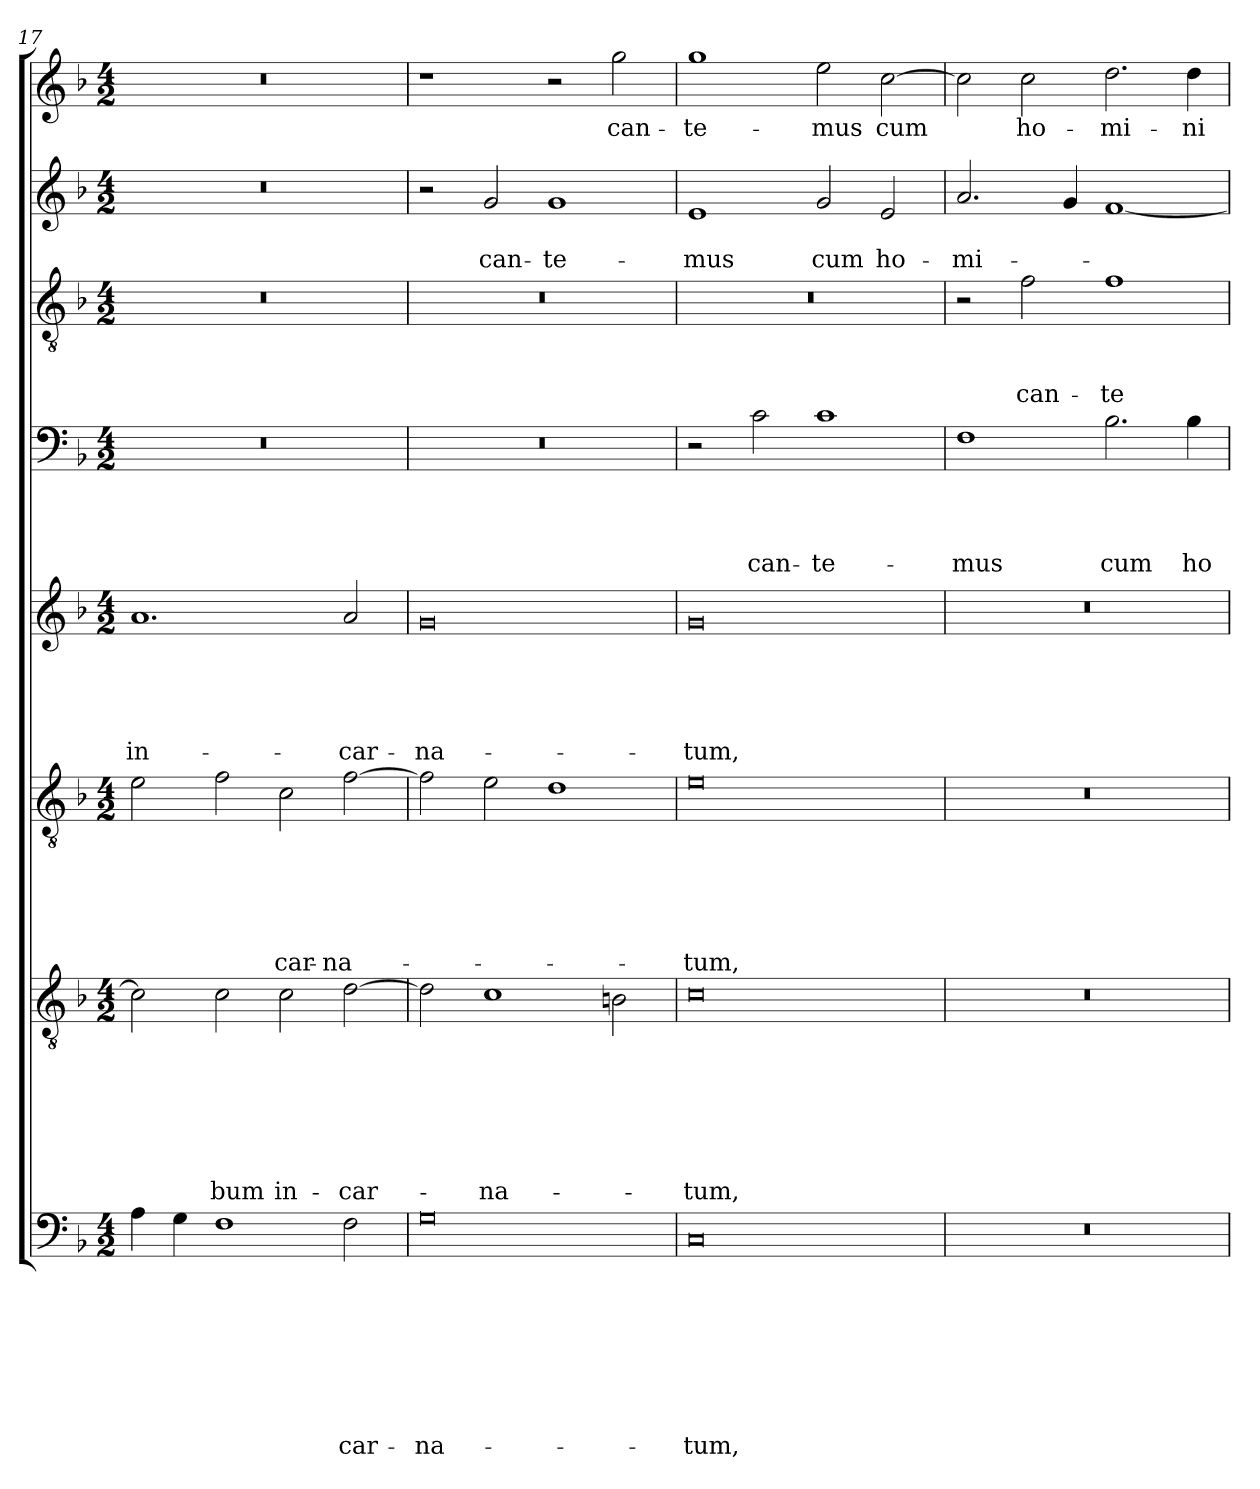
**kern	**text	**text	**text	**text	**text	**text	**text	**text	**kern	**text	**text	**text	**text	**text	**text	**text	**kern	**text	**text	**text	**text	**text	**text	**kern	**text	**text	**text	**text	**text	**kern	**text	**text	**text	**text	**kern	**text	**text	**text	**kern	**text	**text	**kern	**text
*part8	*part8	*part8	*part8	*part8	*part8	*part8	*part8	*part8	*part7	*part7	*part7	*part7	*part7	*part7	*part7	*part7	*part6	*part6	*part6	*part6	*part6	*part6	*part6	*part5	*part5	*part5	*part5	*part5	*part5	*part4	*part4	*part4	*part4	*part4	*part3	*part3	*part3	*part3	*part2	*part2	*part2	*part1	*part1
*staff8	*staff8	*staff8	*staff8	*staff8	*staff8	*staff8	*staff8	*staff8	*staff7	*staff7	*staff7	*staff7	*staff7	*staff7	*staff7	*staff7	*staff6	*staff6	*staff6	*staff6	*staff6	*staff6	*staff6	*staff5	*staff5	*staff5	*staff5	*staff5	*staff5	*staff4	*staff4	*staff4	*staff4	*staff4	*staff3	*staff3	*staff3	*staff3	*staff2	*staff2	*staff2	*staff1	*staff1
*clefF4	*	*	*	*	*	*	*	*	*clefGv2	*	*	*	*	*	*	*	*clefGv2	*	*	*	*	*	*	*clefG2	*	*	*	*	*	*clefF4	*	*	*	*	*clefGv2	*	*	*	*clefG2	*	*	*clefG2	*
*k[b-]	*	*	*	*	*	*	*	*	*k[b-]	*	*	*	*	*	*	*	*k[b-]	*	*	*	*	*	*	*k[b-]	*	*	*	*	*	*k[b-]	*	*	*	*	*k[b-]	*	*	*	*k[b-]	*	*	*k[b-]	*
*d:	*	*	*	*	*	*	*	*	*d:	*	*	*	*	*	*	*	*d:	*	*	*	*	*	*	*d:	*	*	*	*	*	*d:	*	*	*	*	*d:	*	*	*	*d:	*	*	*d:	*
*M4/2	*	*	*	*	*	*	*	*	*M4/2	*	*	*	*	*	*	*	*M4/2	*	*	*	*	*	*	*M4/2	*	*	*	*	*	*M4/2	*	*	*	*	*M4/2	*	*	*	*M4/2	*	*	*M4/2	*
=17	=17	=17	=17	=17	=17	=17	=17	=17	=17	=17	=17	=17	=17	=17	=17	=17	=17	=17	=17	=17	=17	=17	=17	=17	=17	=17	=17	=17	=17	=17	=17	=17	=17	=17	=17	=17	=17	=17	=17	=17	=17	=17	=17
!	!	!	!	!	!	!	!	!	!	!	!	!	!	!	!	!	!	!	!	!	!	!	!	!	!	!	!	!	!LO:LY:b	!	!	!	!	!	!	!	!	!	!	!	!	!	!
4A\	.	.	.	.	.	.	.	.	2c\]	.	.	.	.	.	.	.	2e\	.	.	.	.	.	.	1.a	.	.	.	.	in-	0r	.	.	.	.	0r	.	.	.	0r	.	.	0r	.
4G\	.	.	.	.	.	.	.	.	.	.	.	.	.	.	.	.	.	.	.	.	.	.	.	.	.	.	.	.	.	.	.	.	.	.	.	.	.	.	.	.	.	.	.
!	!	!	!	!	!	!	!	!	!	!	!	!	!	!	!	!LO:LY:b	!	!	!	!	!	!	!	!	!	!	!	!	!	!	!	!	!	!	!	!	!	!	!	!	!	!	!
1F	.	.	.	.	.	.	.	.	2c\	.	.	.	.	.	.	-bum	2f\	.	.	.	.	.	.	.	.	.	.	.	.	.	.	.	.	.	.	.	.	.	.	.	.	.	.
!	!	!	!	!	!	!	!	!	!	!	!	!	!	!	!	!LO:LY:b	!	!	!	!	!	!	!LO:LY:b	!	!	!	!	!	!	!	!	!	!	!	!	!	!	!	!	!	!	!	!
.	.	.	.	.	.	.	.	.	2c\	.	.	.	.	.	.	in-	2c\	.	.	.	.	.	-car-	.	.	.	.	.	.	.	.	.	.	.	.	.	.	.	.	.	.	.	.
!	!	!	!	!	!	!	!	!LO:LY:b	!	!	!	!	!	!	!	!LO:LY:b	!	!	!	!	!	!	!LO:LY:b	!	!	!	!	!	!LO:LY:b	!	!	!	!	!	!	!	!	!	!	!	!	!	!
2F\	.	.	.	.	.	.	.	-car-	[2d\	.	.	.	.	.	.	-car-	[2f\	.	.	.	.	.	-na-	2a/	.	.	.	.	-car-	.	.	.	.	.	.	.	.	.	.	.	.	.	.
=18	=18	=18	=18	=18	=18	=18	=18	=18	=18	=18	=18	=18	=18	=18	=18	=18	=18	=18	=18	=18	=18	=18	=18	=18	=18	=18	=18	=18	=18	=18	=18	=18	=18	=18	=18	=18	=18	=18	=18	=18	=18	=18	=18
!	!	!	!	!	!	!	!	!LO:LY:b	!	!	!	!	!	!	!	!	!	!	!	!	!	!	!	!	!	!	!	!	!LO:LY:b	!	!	!	!	!	!	!	!	!	!	!	!	!	!
0G	.	.	.	.	.	.	.	-na-	2d\]	.	.	.	.	.	.	.	2f\]	.	.	.	.	.	.	0g	.	.	.	.	-na-	0r	.	.	.	.	0r	.	.	.	2r	.	.	1r	.
!	!	!	!	!	!	!	!	!	!	!	!	!	!	!	!	!LO:LY:b	!	!	!	!	!	!	!	!	!	!	!	!	!	!	!	!	!	!	!	!	!	!	!	!	!LO:LY:b	!	!
.	.	.	.	.	.	.	.	.	1c	.	.	.	.	.	.	-na-	2e\	.	.	.	.	.	.	.	.	.	.	.	.	.	.	.	.	.	.	.	.	.	2g/	.	can-	.	.
!	!	!	!	!	!	!	!	!	!	!	!	!	!	!	!	!	!	!	!	!	!	!	!	!	!	!	!	!	!	!	!	!	!	!	!	!	!	!	!	!	!LO:LY:b	!	!
.	.	.	.	.	.	.	.	.	.	.	.	.	.	.	.	.	1d	.	.	.	.	.	.	.	.	.	.	.	.	.	.	.	.	.	.	.	.	.	1g	.	-te-	2r	.
!	!	!	!	!	!	!	!	!	!	!	!	!	!	!	!	!	!	!	!	!	!	!	!	!	!	!	!	!	!	!	!	!	!	!	!	!	!	!	!	!	!	!	!LO:LY:b
.	.	.	.	.	.	.	.	.	2Bn\	.	.	.	.	.	.	.	.	.	.	.	.	.	.	.	.	.	.	.	.	.	.	.	.	.	.	.	.	.	.	.	.	2gg\	can-
=19	=19	=19	=19	=19	=19	=19	=19	=19	=19	=19	=19	=19	=19	=19	=19	=19	=19	=19	=19	=19	=19	=19	=19	=19	=19	=19	=19	=19	=19	=19	=19	=19	=19	=19	=19	=19	=19	=19	=19	=19	=19	=19	=19
!	!	!	!	!	!	!	!	!LO:LY:b	!	!	!	!	!	!	!	!LO:LY:b	!	!	!	!	!	!	!LO:LY:b	!	!	!	!	!	!LO:LY:b	!	!	!	!	!	!	!	!	!	!	!	!LO:LY:b	!	!LO:LY:b
0C	.	.	.	.	.	.	.	-tum,	0c	.	.	.	.	.	.	-tum,	0e	.	.	.	.	.	-tum,	0g	.	.	.	.	-tum,	2r	.	.	.	.	0r	.	.	.	1e	.	-mus	1gg	-te-
!	!	!	!	!	!	!	!	!	!	!	!	!	!	!	!	!	!	!	!	!	!	!	!	!	!	!	!	!	!	!	!	!	!	!LO:LY:b	!	!	!	!	!	!	!	!	!
.	.	.	.	.	.	.	.	.	.	.	.	.	.	.	.	.	.	.	.	.	.	.	.	.	.	.	.	.	.	2c\	.	.	.	can-	.	.	.	.	.	.	.	.	.
!	!	!	!	!	!	!	!	!	!	!	!	!	!	!	!	!	!	!	!	!	!	!	!	!	!	!	!	!	!	!	!	!	!	!LO:LY:b	!	!	!	!	!	!	!LO:LY:b	!	!LO:LY:b
.	.	.	.	.	.	.	.	.	.	.	.	.	.	.	.	.	.	.	.	.	.	.	.	.	.	.	.	.	.	1c	.	.	.	-te-	.	.	.	.	2g/	.	cum	2ee\	-mus
!	!	!	!	!	!	!	!	!	!	!	!	!	!	!	!	!	!	!	!	!	!	!	!	!	!	!	!	!	!	!	!	!	!	!	!	!	!	!	!	!	!LO:LY:b	!	!LO:LY:b
.	.	.	.	.	.	.	.	.	.	.	.	.	.	.	.	.	.	.	.	.	.	.	.	.	.	.	.	.	.	.	.	.	.	.	.	.	.	.	2e/	.	ho-	[2cc\	cum
!!LO:LB:g=z
=20	=20	=20	=20	=20	=20	=20	=20	=20	=20	=20	=20	=20	=20	=20	=20	=20	=20	=20	=20	=20	=20	=20	=20	=20	=20	=20	=20	=20	=20	=20	=20	=20	=20	=20	=20	=20	=20	=20	=20	=20	=20	=20	=20
!	!	!	!	!	!	!	!	!	!	!	!	!	!	!	!	!	!	!	!	!	!	!	!	!	!	!	!	!	!	!	!	!	!	!LO:LY:b	!	!	!	!	!	!	!LO:LY:b	!	!
0r	.	.	.	.	.	.	.	.	0r	.	.	.	.	.	.	.	0r	.	.	.	.	.	.	0r	.	.	.	.	.	1F	.	.	.	-mus	2r	.	.	.	2.a/	.	-mi-	2cc\]	.
!	!	!	!	!	!	!	!	!	!	!	!	!	!	!	!	!	!	!	!	!	!	!	!	!	!	!	!	!	!	!	!	!	!	!	!	!	!	!LO:LY:b	!	!	!	!	!LO:LY:b
.	.	.	.	.	.	.	.	.	.	.	.	.	.	.	.	.	.	.	.	.	.	.	.	.	.	.	.	.	.	.	.	.	.	.	2f\	.	.	can-	.	.	.	2cc\	ho-
.	.	.	.	.	.	.	.	.	.	.	.	.	.	.	.	.	.	.	.	.	.	.	.	.	.	.	.	.	.	.	.	.	.	.	.	.	.	.	4g/	.	.	.	.
!	!	!	!	!	!	!	!	!	!	!	!	!	!	!	!	!	!	!	!	!	!	!	!	!	!	!	!	!	!	!	!	!	!	!LO:LY:b	!	!	!	!LO:LY:b	!	!	!	!	!LO:LY:b
.	.	.	.	.	.	.	.	.	.	.	.	.	.	.	.	.	.	.	.	.	.	.	.	.	.	.	.	.	.	2.B-\	.	.	.	cum	1f	.	.	-te-	[1f	.	.	2.dd\	-mi-
!	!	!	!	!	!	!	!	!	!	!	!	!	!	!	!	!	!	!	!	!	!	!	!	!	!	!	!	!	!	!	!	!	!	!LO:LY:b	!	!	!	!	!	!	!	!	!LO:LY:b
.	.	.	.	.	.	.	.	.	.	.	.	.	.	.	.	.	.	.	.	.	.	.	.	.	.	.	.	.	.	4B-\	.	.	.	ho-	.	.	.	.	.	.	.	4dd\	-ni-
=	=	=	=	=	=	=	=	=	=	=	=	=	=	=	=	=	=	=	=	=	=	=	=	=	=	=	=	=	=	=	=	=	=	=	=	=	=	=	=	=	=	=	=
*-	*-	*-	*-	*-	*-	*-	*-	*-	*-	*-	*-	*-	*-	*-	*-	*-	*-	*-	*-	*-	*-	*-	*-	*-	*-	*-	*-	*-	*-	*-	*-	*-	*-	*-	*-	*-	*-	*-	*-	*-	*-	*-	*-
